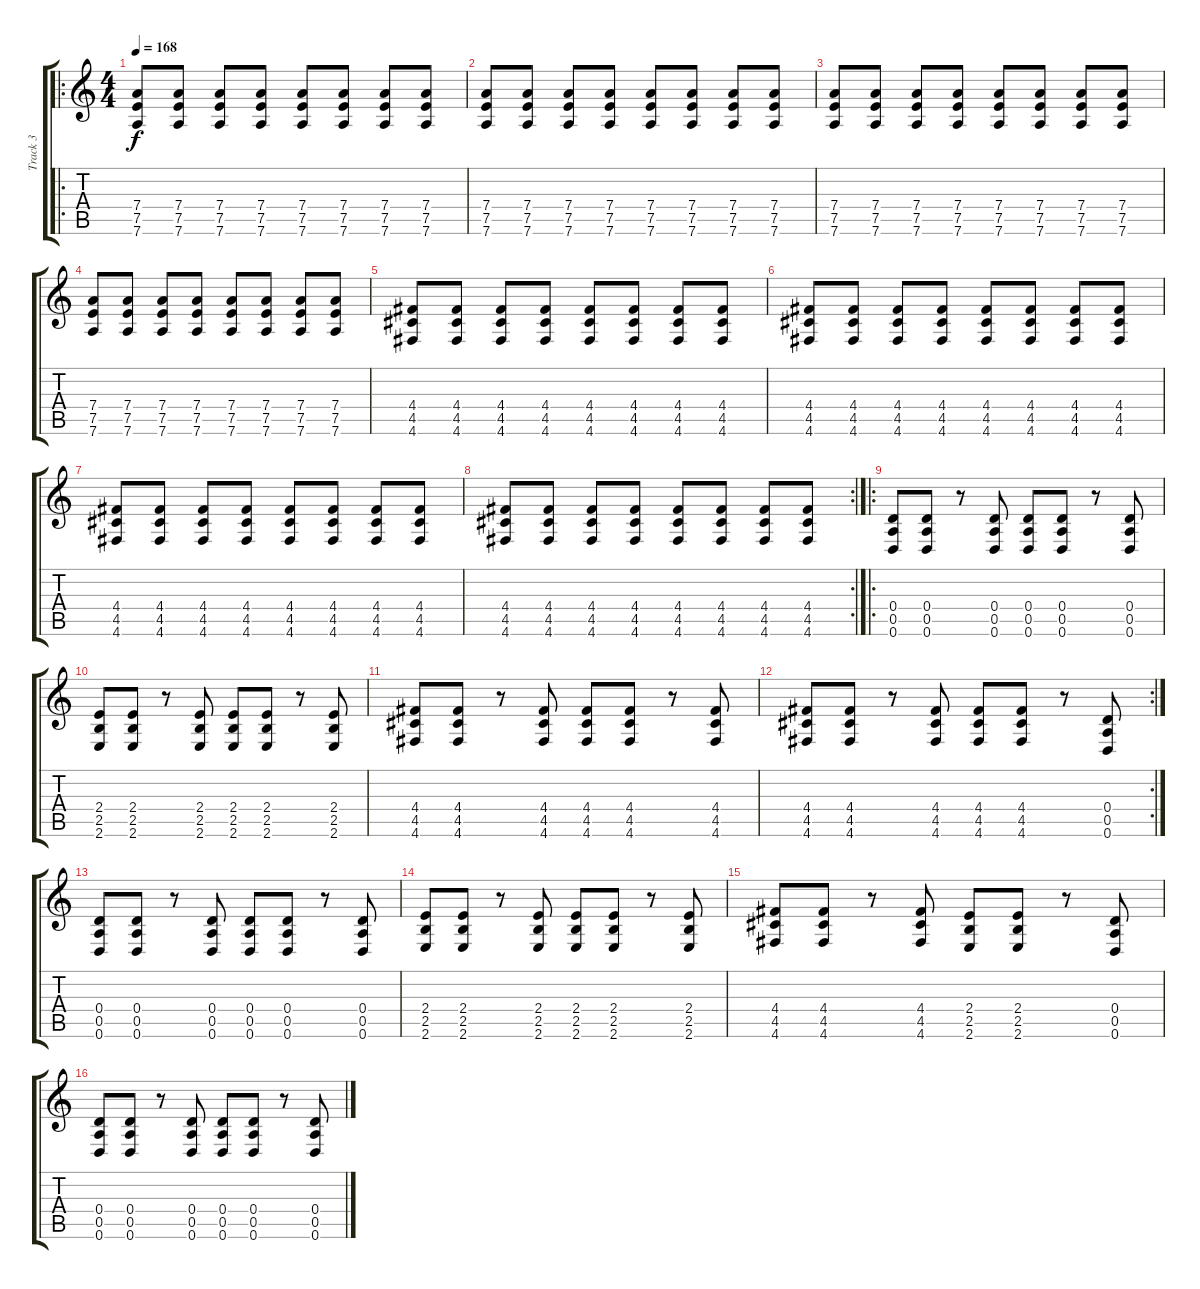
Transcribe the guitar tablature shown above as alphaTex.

\track ("Track 3" "Track 3") {instrument distortionguitar}
\staff {score tabs}
\tuning (E4 B3 G3 D3 A2 D2) {hide}
\ro
\ts (4 4)
\tempo 168
\clef g2
\ks c
(7.4 7.5 7.6).8{dy f} (7.4 7.5 7.6).8 (7.4 7.5 7.6).8 (7.4 7.5 7.6).8 (7.4 7.5 7.6).8 (7.4 7.5 7.6).8 (7.4 7.5 7.6).8 (7.4 7.5 7.6).8 |
(7.4 7.5 7.6).8 (7.4 7.5 7.6).8 (7.4 7.5 7.6).8 (7.4 7.5 7.6).8 (7.4 7.5 7.6).8 (7.4 7.5 7.6).8 (7.4 7.5 7.6).8 (7.4 7.5 7.6).8 |
(7.4 7.5 7.6).8 (7.4 7.5 7.6).8 (7.4 7.5 7.6).8 (7.4 7.5 7.6).8 (7.4 7.5 7.6).8 (7.4 7.5 7.6).8 (7.4 7.5 7.6).8 (7.4 7.5 7.6).8 |
(7.4 7.5 7.6).8 (7.4 7.5 7.6).8 (7.4 7.5 7.6).8 (7.4 7.5 7.6).8 (7.4 7.5 7.6).8 (7.4 7.5 7.6).8 (7.4 7.5 7.6).8 (7.4 7.5 7.6).8 |
(4.4 4.5 4.6).8 (4.4 4.5 4.6).8 (4.4 4.5 4.6).8 (4.4 4.5 4.6).8 (4.4 4.5 4.6).8 (4.4 4.5 4.6).8 (4.4 4.5 4.6).8 (4.4 4.5 4.6).8 |
(4.4 4.5 4.6).8 (4.4 4.5 4.6).8 (4.4 4.5 4.6).8 (4.4 4.5 4.6).8 (4.4 4.5 4.6).8 (4.4 4.5 4.6).8 (4.4 4.5 4.6).8 (4.4 4.5 4.6).8 |
(4.4 4.5 4.6).8 (4.4 4.5 4.6).8 (4.4 4.5 4.6).8 (4.4 4.5 4.6).8 (4.4 4.5 4.6).8 (4.4 4.5 4.6).8 (4.4 4.5 4.6).8 (4.4 4.5 4.6).8 |
\rc 2
(4.4 4.5 4.6).8 (4.4 4.5 4.6).8 (4.4 4.5 4.6).8 (4.4 4.5 4.6).8 (4.4 4.5 4.6).8 (4.4 4.5 4.6).8 (4.4 4.5 4.6).8 (4.4 4.5 4.6).8 |
\ro
(0.4 0.5 0.6).8 (0.4 0.5 0.6).8 r.8 (0.4 0.5 0.6).8 (0.4 0.5 0.6).8 (0.4 0.5 0.6).8 r.8 (0.4 0.5 0.6).8 |
(2.4 2.5 2.6).8 (2.4 2.5 2.6).8 r.8 (2.4 2.5 2.6).8 (2.4 2.5 2.6).8 (2.4 2.5 2.6).8 r.8 (2.4 2.5 2.6).8 |
(4.4 4.5 4.6).8 (4.4 4.5 4.6).8 r.8 (4.4 4.5 4.6).8 (4.4 4.5 4.6).8 (4.4 4.5 4.6).8 r.8 (4.4 4.5 4.6).8 |
\rc 2
(4.4 4.5 4.6).8 (4.4 4.5 4.6).8 r.8 (4.4 4.5 4.6).8 (4.4 4.5 4.6).8 (4.4 4.5 4.6).8 r.8 (0.4 0.5 0.6).8 |
(0.4 0.5 0.6).8 (0.4 0.5 0.6).8 r.8 (0.4 0.5 0.6).8 (0.4 0.5 0.6).8 (0.4 0.5 0.6).8 r.8 (0.4 0.5 0.6).8 |
(2.4 2.5 2.6).8 (2.4 2.5 2.6).8 r.8 (2.4 2.5 2.6).8 (2.4 2.5 2.6).8 (2.4 2.5 2.6).8 r.8 (2.4 2.5 2.6).8 |
(4.4 4.5 4.6).8 (4.4 4.5 4.6).8 r.8 (4.4 4.5 4.6).8 (2.4 2.5 2.6).8 (2.4 2.5 2.6).8 r.8 (0.4 0.5 0.6).8 |
(0.4 0.5 0.6).8 (0.4 0.5 0.6).8 r.8 (0.4 0.5 0.6).8 (0.4 0.5 0.6).8 (0.4 0.5 0.6).8 r.8 (0.4 0.5 0.6).8
